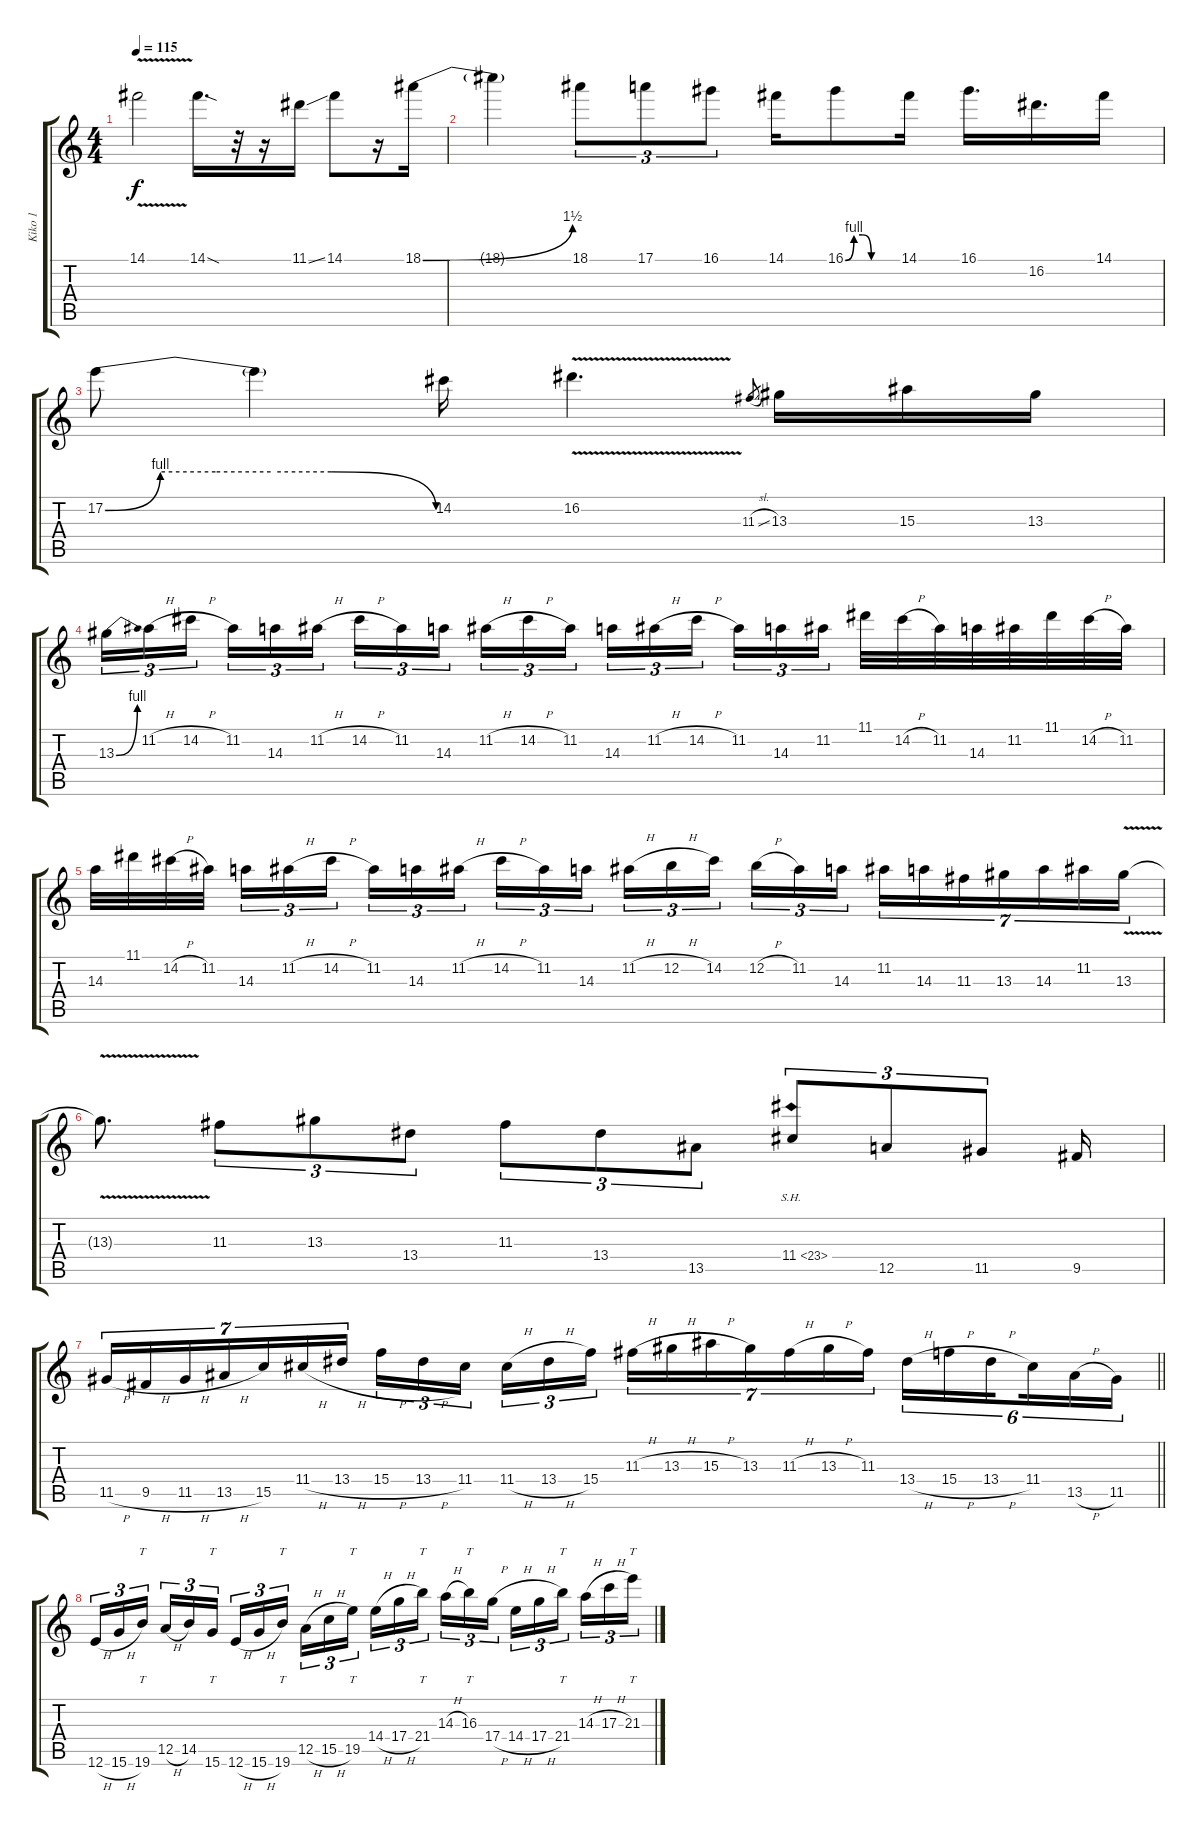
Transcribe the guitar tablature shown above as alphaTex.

\track ("Kiko 1" "Kiko 1") {instrument overdrivenguitar}
\staff {score tabs}
\tuning (E4 B3 G3 D3 A2 E2) {hide}
\ts (4 4)
\tempo 115
\clef g2
\ks c
14.1{v}.2{dy f} 14.1{sod}.16{d} r.32 r.16 11.1{ss}.16 14.1.8 r.16 18.1{be (bend 0 0 60 6)}.16 |
18.1{t}.4 18.1.8{tu (3 2)} 17.1.8{tu (3 2)} 16.1.8{tu (3 2)} 14.1.16 16.1{be (custom 0 0 10 4 20 4 30 0 60 0)}.8 14.1.16 16.1.16{d} 16.2.16{d} 14.1.16 |
17.2{be (custom 0 0 10 4 20 4 30 4 41 4 60 0)}.8 17.2{t}.4 14.2.16 16.2{v}.4{d} 11.3{sl}.8{gr} 13.3.16 15.3.16 13.3.16 |
13.3{be (bend 0 0 60 4)}.16{tu (3 2)} 11.2{h}.16{tu (3 2)} 14.2{h}.16{tu (3 2) beam splitsecondary} 11.2.16{tu (3 2)} 14.3.16{tu (3 2)} 11.2{h}.16{tu (3 2)} 14.2{h}.16{tu (3 2)} 11.2.16{tu (3 2)} 14.3.16{tu (3 2) beam splitsecondary} 11.2{h}.16{tu (3 2)} 14.2{h}.16{tu (3 2)} 11.2.16{tu (3 2)} 14.3.16{tu (3 2)} 11.2{h}.16{tu (3 2)} 14.2{h}.16{tu (3 2) beam splitsecondary} 11.2.16{tu (3 2)} 14.3.16{tu (3 2)} 11.2.16{tu (3 2)} 11.1.32 14.2{h}.32 11.2.32 14.3.32 11.2.32 11.1.32 14.2{h}.32 11.2.32 |
14.3.32 11.1.32 14.2{h}.32 11.2.32{beam splitsecondary} 14.3.16{tu (3 2)} 11.2{h}.16{tu (3 2)} 14.2{h}.16{tu (3 2)} 11.2.16{tu (3 2)} 14.3.16{tu (3 2)} 11.2{h}.16{tu (3 2) beam splitsecondary} 14.2{h}.16{tu (3 2)} 11.2.16{tu (3 2)} 14.3.16{tu (3 2)} 11.2{h}.16{tu (3 2)} 12.2{h}.16{tu (3 2)} 14.2.16{tu (3 2) beam splitsecondary} 12.2{h}.16{tu (3 2)} 11.2.16{tu (3 2)} 14.3.16{tu (3 2)} 11.2.16{tu (7 4)} 14.3.16{tu (7 4)} 11.3.16{tu (7 4)} 13.3.16{tu (7 4)} 14.3.16{tu (7 4)} 11.2.16{tu (7 4)} 13.3{v}.16{tu (7 4)} |
13.3{t}.8{d} 11.3.8{tu (3 2)} 13.3.8{tu (3 2)} 13.4.8{tu (3 2)} 11.3.8{tu (3 2)} 13.4.8{tu (3 2)} 13.5.8{tu (3 2)} 11.4{sh 12}.8{tu (3 2)} 12.5.8{tu (3 2)} 11.5.8{tu (3 2)} 9.5.16 |
\barLineRight lightlight
11.5{h}.16{tu (7 4)} 9.5{h}.16{tu (7 4)} 11.5{h}.16{tu (7 4)} 13.5{h}.16{tu (7 4)} 15.5.16{tu (7 4)} 11.4{h}.16{tu (7 4)} 13.4{h}.16{tu (7 4)} 15.4{h}.16{tu (3 2)} 13.4{h}.16{tu (3 2)} 11.4.16{tu (3 2) beam splitsecondary} 11.4{h}.16{tu (3 2)} 13.4{h}.16{tu (3 2)} 15.4.16{tu (3 2)} 11.3{h}.16{tu (7 4)} 13.3{h}.16{tu (7 4)} 15.3{h}.16{tu (7 4)} 13.3.16{tu (7 4)} 11.3{h}.16{tu (7 4)} 13.3{h}.16{tu (7 4)} 11.3.16{tu (7 4)} 13.4{h}.16{tu (6 4)} 15.4{h}.16{tu (6 4)} 13.4{h}.16{tu (6 4) beam splitsecondary} 11.4.16{tu (6 4)} 13.5{h}.16{tu (6 4)} 11.5.16{tu (6 4)} |
\section ("" "")
12.6{h}.16{tu (3 2)} 15.6{h}.16{tu (3 2)} 19.6.16{tt tu (3 2) beam splitsecondary} 12.5{h}.16{tu (3 2)} 14.5.16{tu (3 2)} 15.6.16{tt tu (3 2)} 12.6{h}.16{tu (3 2)} 15.6{h}.16{tu (3 2)} 19.6.16{tt tu (3 2) beam splitsecondary} 12.5{h}.16{tu (3 2)} 15.5{h}.16{tu (3 2)} 19.5.16{tt tu (3 2)} 14.4{h}.16{tu (3 2)} 17.4{h}.16{tu (3 2)} 21.4.16{tt tu (3 2) beam splitsecondary} 14.3{h}.16{tu (3 2)} 16.3.16{tt tu (3 2)} 17.4{h}.16{tu (3 2)} 14.4{h}.16{tu (3 2)} 17.4{h}.16{tu (3 2)} 21.4.16{tt tu (3 2) beam splitsecondary} 14.3{h}.16{tu (3 2)} 17.3{h}.16{tu (3 2)} 21.3.16{tt tu (3 2)}
